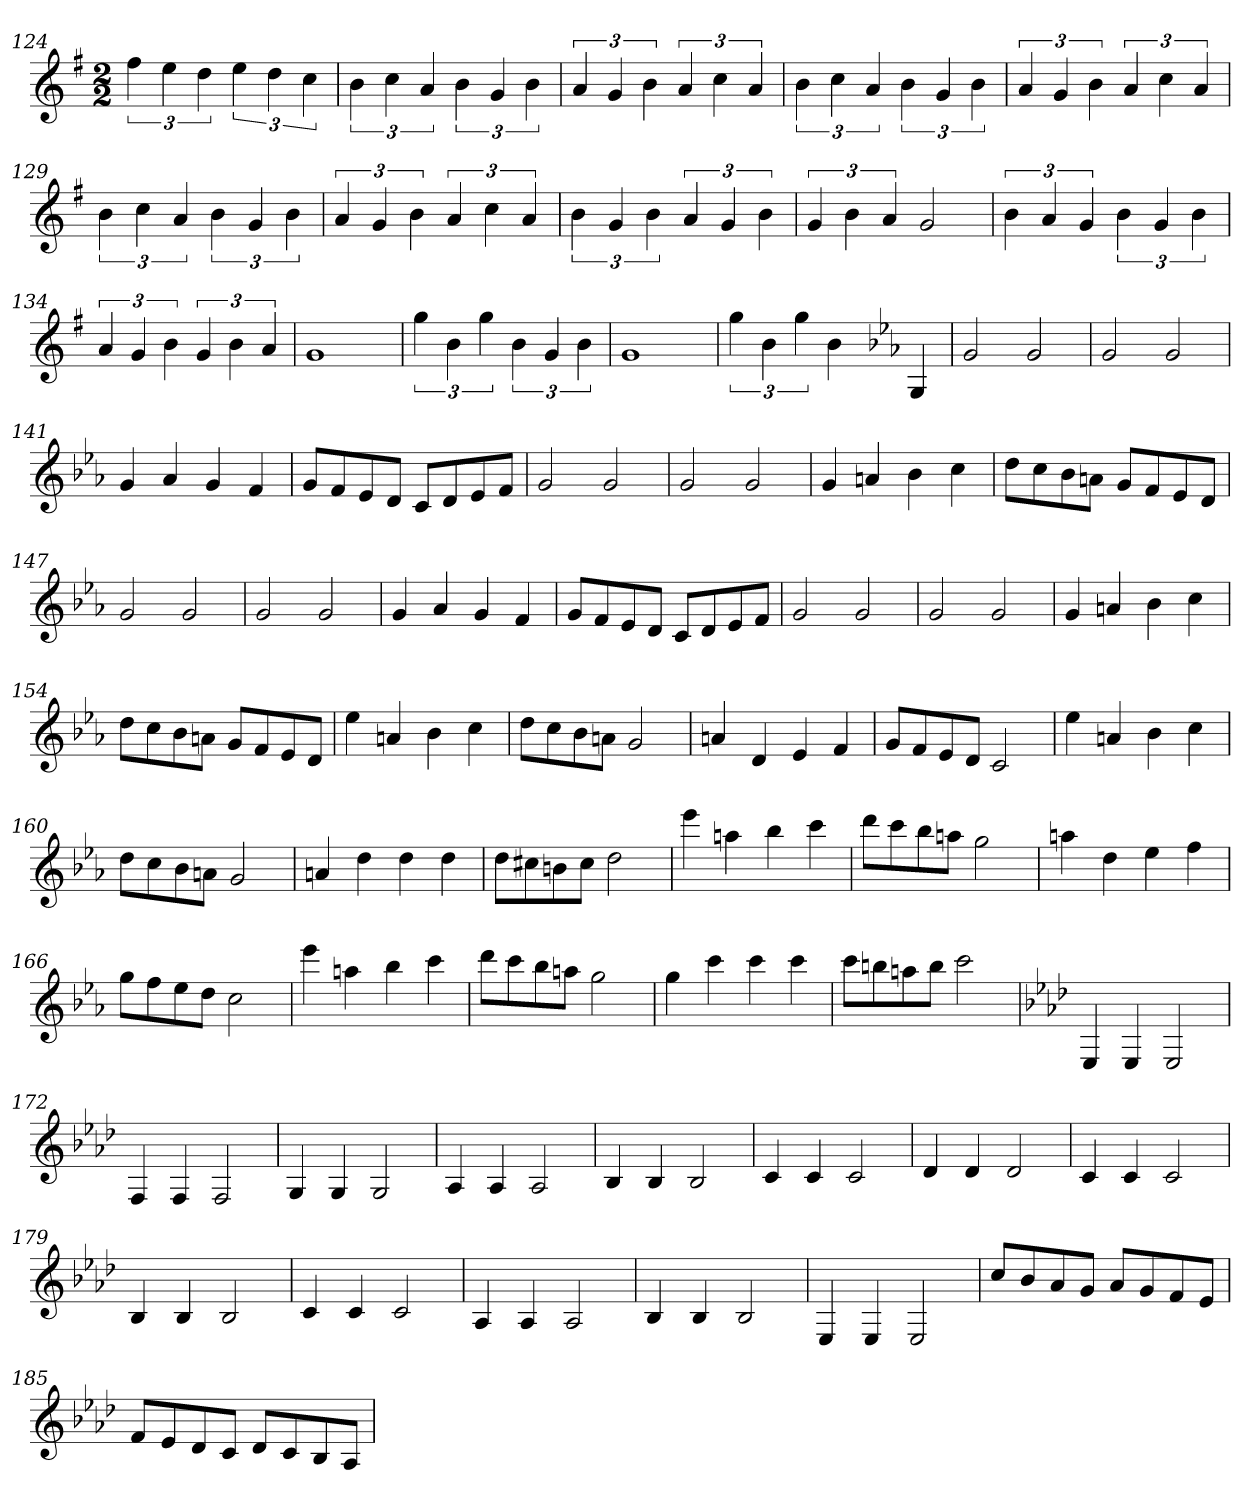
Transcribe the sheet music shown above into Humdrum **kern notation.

**kern
*part1
*staff1
*clefG2
*k[f#]
*G:
*M2/2
=124
6ff#
6ee
6dd
6ee
6dd
6cc
=125
6b
6cc
6a
6b
6g
6b
=126
6a
6g
6b
6a
6cc
6a
=127
6b
6cc
6a
6b
6g
6b
=128
6a
6g
6b
6a
6cc
6a
=129
6b
6cc
6a
6b
6g
6b
=130
6a
6g
6b
6a
6cc
6a
=131
6b
6g
6b
6a
6g
6b
=132
6g
6b
6a
2g
=133
6b
6a
6g
6b
6g
6b
=134
6a
6g
6b
6g
6b
6a
=135
1g
=136
6gg
6b
6gg
6b
6g
6b
=137
1g
=138
6gg
6b
6gg
4b
*k[b-e-a-]
*E-:
4G
=139
2g
2g
=140
2g
2g
=141
4g
4a-
4g
4f
=142
8g/L
8f/
8e-/
8d/J
8c/L
8d/
8e-/
8f/J
=143
2g
2g
=144
2g
2g
=145
4g
4an
4b-
4cc
=146
8dd\L
8cc\
8b-\
8an\J
8g/L
8f/
8e-/
8d/J
=147
2g
2g
=148
2g
2g
=149
4g
4a-
4g
4f
=150
8g/L
8f/
8e-/
8d/J
8c/L
8d/
8e-/
8f/J
=151
2g
2g
=152
2g
2g
=153
4g
4an
4b-
4cc
=154
8dd\L
8cc\
8b-\
8an\J
8g/L
8f/
8e-/
8d/J
=155
4ee-
4an
4b-
4cc
=156
8dd\L
8cc\
8b-\
8an\J
2g
=157
4an
4d
4e-
4f
=158
8g/L
8f/
8e-/
8d/J
2c
=159
4ee-
4an
4b-
4cc
=160
8dd\L
8cc\
8b-\
8an\J
2g
=161
4an
4dd
4dd
4dd
=162
8dd\L
8cc#X\
8bn\
8cc#\J
2dd
=163
4eee-
4aan
4bb-
4ccc
=164
8ddd\L
8ccc\
8bb-\
8aan\J
2gg
=165
4aan
4dd
4ee-
4ff
=166
8gg\L
8ff\
8ee-\
8dd\J
2cc
=167
4eee-
4aan
4bb-
4ccc
=168
8ddd\L
8ccc\
8bb-\
8aan\J
2gg
=169
4gg
4ccc
4ccc
4ccc
=170
8ccc\L
8bbn\
8aan\
8bb\J
2ccc
=171
*k[b-e-a-d-]
*A-:
4E-
4E-
2E-
=172
4F
4F
2F
=173
4G
4G
2G
=174
4A-
4A-
2A-
=175
4B-
4B-
2B-
=176
4c
4c
2c
=177
4d-
4d-
2d-
=178
4c
4c
2c
=179
4B-
4B-
2B-
=180
4c
4c
2c
=181
4A-
4A-
2A-
=182
4B-
4B-
2B-
=183
4E-
4E-
2E-
=184
8cc/L
8b-/
8a-/
8g/J
8a-/L
8g/
8f/
8e-/J
=185
8f/L
8e-/
8d-/
8c/J
8d-/L
8c/
8B-/
8A-/J
=
*-
